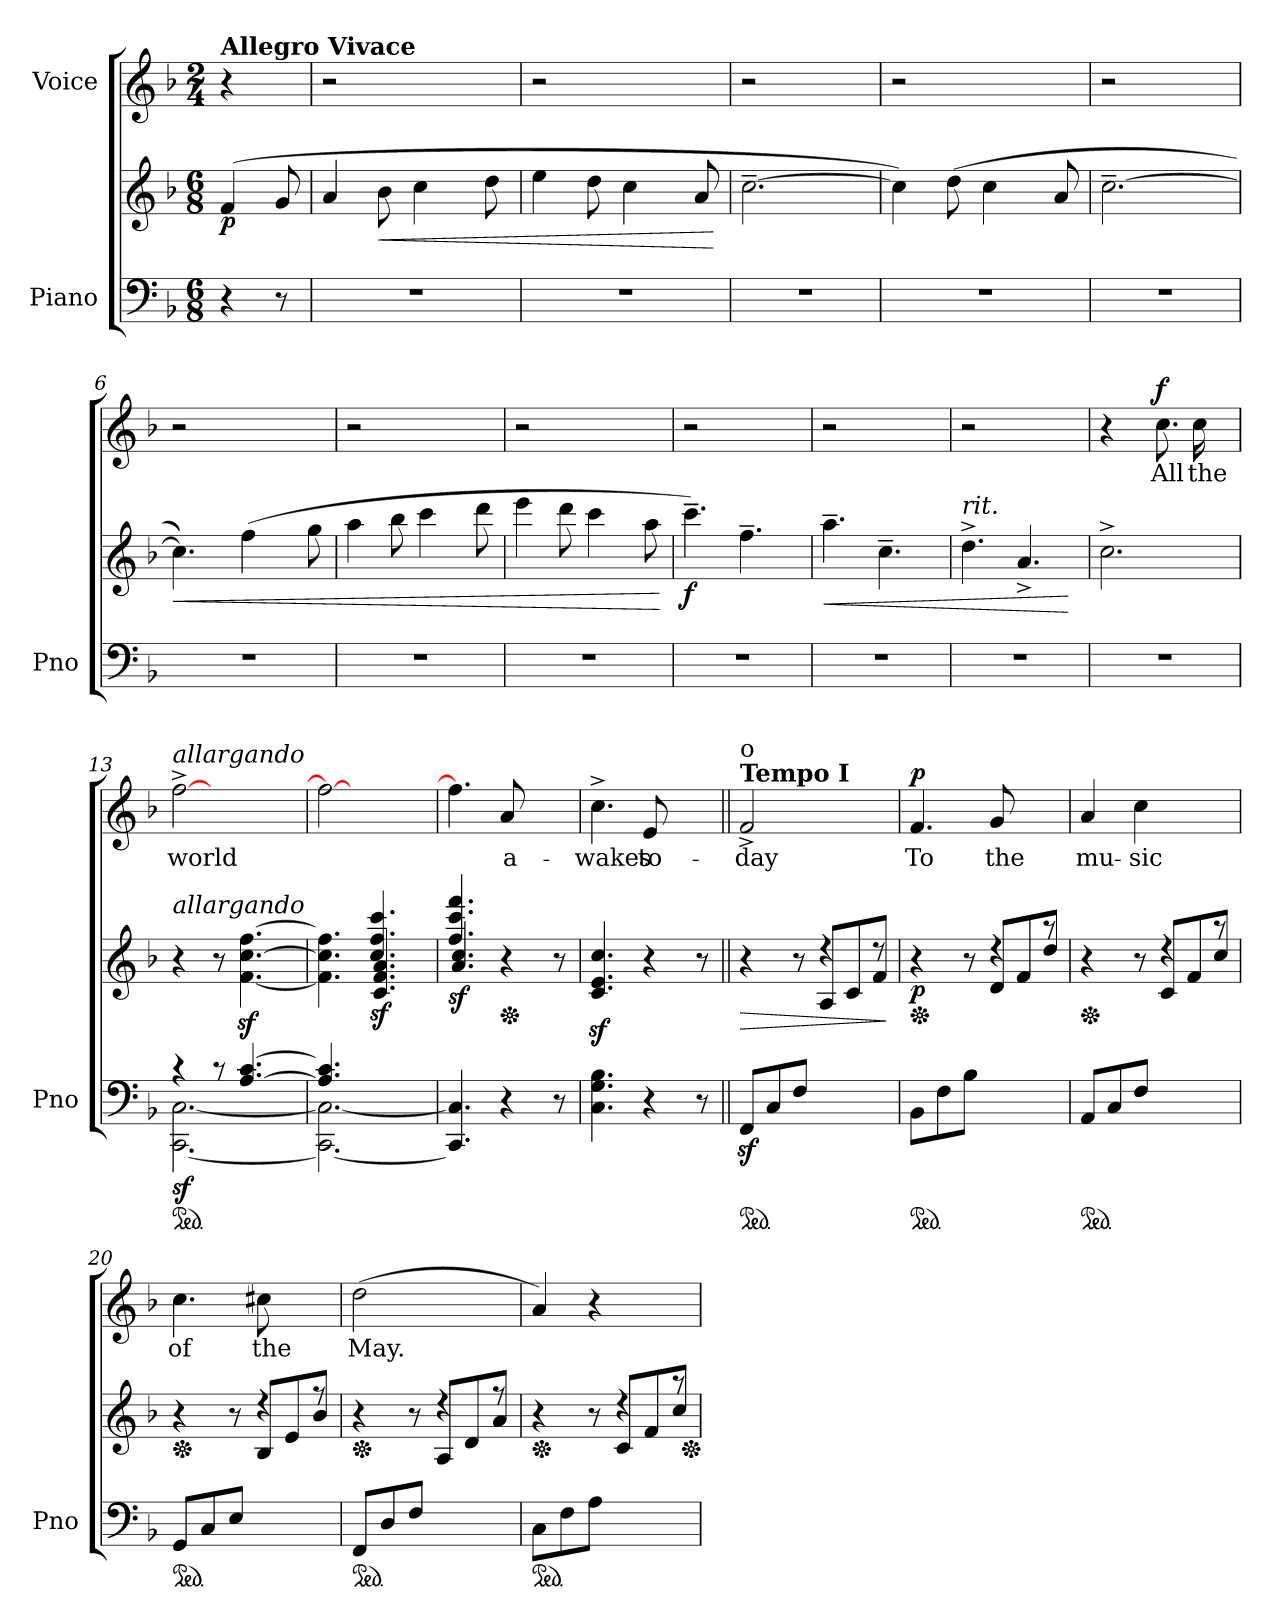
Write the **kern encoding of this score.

**kern	**kern	**dynam	**kern	**text	**dynam
*part2	*part2	*part2	*part1	*part1	*part1
*staff3	*staff2	*staff2/3	*staff1	*staff1	*staff1
*I"Piano	*	*	*I"Voice	*	*
*I'Pno	*	*	*	*	*
*clefF4	*clefG2	*	*clefG2	*	*
*k[b-]	*k[b-]	*	*k[b-]	*	*
*M6/8	*M6/8	*	*M2/4	*	*
*MM240	*MM240	*	*MM240	*	*
=	=	=	=	=	=
!	!	!	!LO:TX:a:B:t=Allegro Vivace	!	!
!	!	!LO:DY:b	!LO:N:vis=4	!	!
4r	(4f/	p	4.r	.	.
8r	8g/	.	.	.	.
=1	=1	=1	=1	=1	=1
2.r	4a/	.	2r	.	.
!	!	!LO:HP:b	!	!	!
.	8b-\	<	.	.	.
.	4cc\	.	.	.	.
.	.	.	4ryy	.	.
.	8dd\	.	.	.	.
=2	=2	=2	=2	=2	=2
2.r	4ee\	.	2r	.	.
.	8dd\	.	.	.	.
.	4cc\	.	.	.	.
.	.	.	4ryy	.	.
.	8a/	.	.	.	.
.	.	[	.	.	.
=3	=3	=3	=3	=3	=3
2.r	[2.cc~\	.	2r	.	.
.	.	.	4ryy	.	.
=4	=4	=4	=4	=4	=4
2.r	4cc\])	.	2r	.	.
.	(8dd\	.	.	.	.
.	4cc\	.	.	.	.
.	.	.	4ryy	.	.
.	8a/	.	.	.	.
=5	=5	=5	=5	=5	=5
2.r	[2.cc~\	.	2r	.	.
.	.	.	4ryy	.	.
=6	=6	=6	=6	=6	=6
*^	*	*	*	*	*
!	!	!	!LO:HP:b	!	!	!
2.r	16ryy	4.cc\])	<	2r	.	.
.	2ryy	.	.	.	.	.
.	.	(4ff\	.	.	.	.
.	.	.	.	4ryy	.	.
.	8.ryy	.	.	.	.	.
.	.	8gg\	.	.	.	.
*v	*v	*	*	*	*	*
=7	=7	=7	=7	=7	=7
2.r	4aa\	.	2r	.	.
.	8bb-\	.	.	.	.
.	4ccc\	.	.	.	.
.	.	.	4ryy	.	.
.	8ddd\	.	.	.	.
=8	=8	=8	=8	=8	=8
2.r	4eee\	.	2r	.	.
.	8ddd\	.	.	.	.
.	4ccc\	.	.	.	.
.	.	.	4ryy	.	.
.	8aa\	.	.	.	.
.	.	[	.	.	.
=9	=9	=9	=9	=9	=9
!	!	!LO:DY:b	!	!	!
2.r	4.ccc~\)	f	2r	.	.
.	4.ff~\	.	.	.	.
.	.	.	4ryy	.	.
=10	=10	=10	=10	=10	=10
!	!	!LO:HP:b	!	!	!
2.r	4.aa~\	<	2r	.	.
.	4.cc~\	.	.	.	.
.	.	.	4ryy	.	.
=11	=11	=11	=11	=11	=11
!	!LO:TX:i:t=rit.	!	!	!	!
2.r	4.dd^\	.	2r	.	.
.	4.a^>/	.	.	.	.
.	.	.	4ryy	.	.
.	.	[	.	.	.
=12	=12	=12	=12	=12	=12
*	*	*	*MM180	*	*
!	!	!	!LO:N:vis=4	!	!
2.r	2.cc^\	.	4.r	.	.
!	!	!	!	!	!LO:DY:a
.	.	.	8.cc\	All	f
.	.	.	16cc\	the	.
.	.	.	8ryy	.	.
=13	=13	=13	=13	=13	=13
*ped	*	*	*	*	*
*^	*	*	*	*	*
!	!	!	!	!LO:TX:a:i:t=allargando	!	!
!	!	!LO:TX:a:i:t=allargando	!	!	!	!
!	!	!	!LO:DY:b=2	!	!	!
4r	[2.CC\ [2.C\	4r	sf	[2ff^\	world	.
8r	.	8r	.	.	.	.
[4.A/ [4.c/	.	[4.f\z< [4.cc\z< [4.ff\z<	.	.	.	.
.	.	.	.	4ryy	.	.
=14	=14	=14	=14	=14	=14	=14
*	*	*^	*	*	*	*
4.A/] 4.c/]	2.CC\_ 2.C\_	4.f\] 4.cc\] 4.ff\]	4.ryy	.	2ff\_	.	.
!	!	!	!	!LO:DY:b	!	!	!
4.ryy	.	4.cc/ 4.ff/ 4.ccc/	4.c/ 4.f/ 4.a/	sf	.	.	.
.	.	.	.	.	4ryy	.	.
=15	=15	=15	=15	=15	=15	=15	=15
!	!	!	!	!LO:DY:b	!	!	!
4.ryy	4.CC/] 4.C/]	4.ff/ 4.ccc/ 4.fff/	4.a/ 4.cc/	sf	4.ff\]	.	.
*	*	*Xped	*	*	*	*	*
4r	4.ryy	4r	4.ryy	.	8a/	a-	.
.	.	.	.	.	4ryy	.	.
8r	.	8r	.	.	.	.	.
*v	*v	*	*	*	*	*	*
*	*v	*v	*	*	*	*
=16	=16	=16	=16	=16	=16
4.C\ 4.G\ 4.B-\	4.c/z< 4.e/z< 4.cc/z<	.	4.cc^\	-wakes	.
4r	4r	.	8e/	to-	.
.	.	.	4ryy	.	.
8r	8r	.	.	.	.
=17||	=17||	=17||	=17||	=17||	=17||
*ped	*	*	*	*	*
*	*	*	*MM240	*	*
!	!	!	!LO:TX:a:B:t=Tempo I	!	!
!	!	!	!LO:TX:a:t=o	!	!
!	!	!LO:HP:b	!	!	!
*	*^	*	*	*	*
(>8FFz>/L	4r	4.ryy	>	2f^>/	-day	.
8C/	.	.	.	.	.	.
8F/J	8r	.	.	.	.	.
4.ryy	4r	8A/L	.	.	.	.
.	.	8c/	.	4ryy	.	.
.	8r	8f/J)	.	.	.	.
*	*v	*v	*	*	*	*
.	.	]	.	.	.
=18	=18	=18	=18	=18	=18
*ped	*	*	*	*	*
*	*Xped	*	*	*	*
*	*^	*	*	*	*
!	!	!	!LO:DY:b	!	!	!LO:DY:a
(8BB-\L	4r	4.ryy	p	4.f/	To	p
8F\	.	.	.	.	.	.
8B-\J	8r	.	.	.	.	.
4.ryy	4r	8d/L	.	8g/	the	.
.	.	8f/	.	4ryy	.	.
.	8r	8dd/J)	.	.	.	.
=19	=19	=19	=19	=19	=19	=19
*ped	*	*	*	*	*	*
*	*Xped	*	*	*	*	*
(>8AA/L	4r	4.ryy	.	4a/	mu-	.
8C/	.	.	.	.	.	.
8F/J	8r	.	.	4cc\	-sic	.
4.ryy	4r	8c/L	.	.	.	.
.	.	8f/	.	4ryy	.	.
.	8r	8cc/J)	.	.	.	.
=20	=20	=20	=20	=20	=20	=20
*ped	*	*	*	*	*	*
*	*Xped	*	*	*	*	*
(>8GG/L	4r	4.ryy	.	4.cc\	of	.
8C/	.	.	.	.	.	.
8E/J	8r	.	.	.	.	.
4.ryy	4r	8B-/L	.	8cc#X\	the	.
.	.	8e/	.	4ryy	.	.
.	8r	8b-/J)	.	.	.	.
=21	=21	=21	=21	=21	=21	=21
*ped	*	*	*	*	*	*
*	*Xped	*	*	*	*	*
(>8FF/L	4r	4.ryy	.	(2dd\	May.	.
8D/	.	.	.	.	.	.
8F/J	8r	.	.	.	.	.
4.ryy	4r	8A/L	.	.	.	.
.	.	8d/	.	4ryy	.	.
.	8r	8a/J)	.	.	.	.
=22	=22	=22	=22	=22	=22	=22
*ped	*	*	*	*	*	*
*	*Xped	*	*	*	*	*
(8C\L	4r	4.ryy	.	4a/)	.	.
8F\	.	.	.	.	.	.
!	!	!	!	!LO:N:vis=4	!	!
8A\J	8r	.	.	4.r	.	.
4.ryy	4r	8c/L	.	.	.	.
.	.	8f/	.	.	.	.
.	8r	8cc/J)	.	8ryy	.	.
*	*Xped	*	*	*	*	*
*	*v	*v	*	*	*	*
=	=	=	=	=	=
*-	*-	*-	*-	*-	*-
